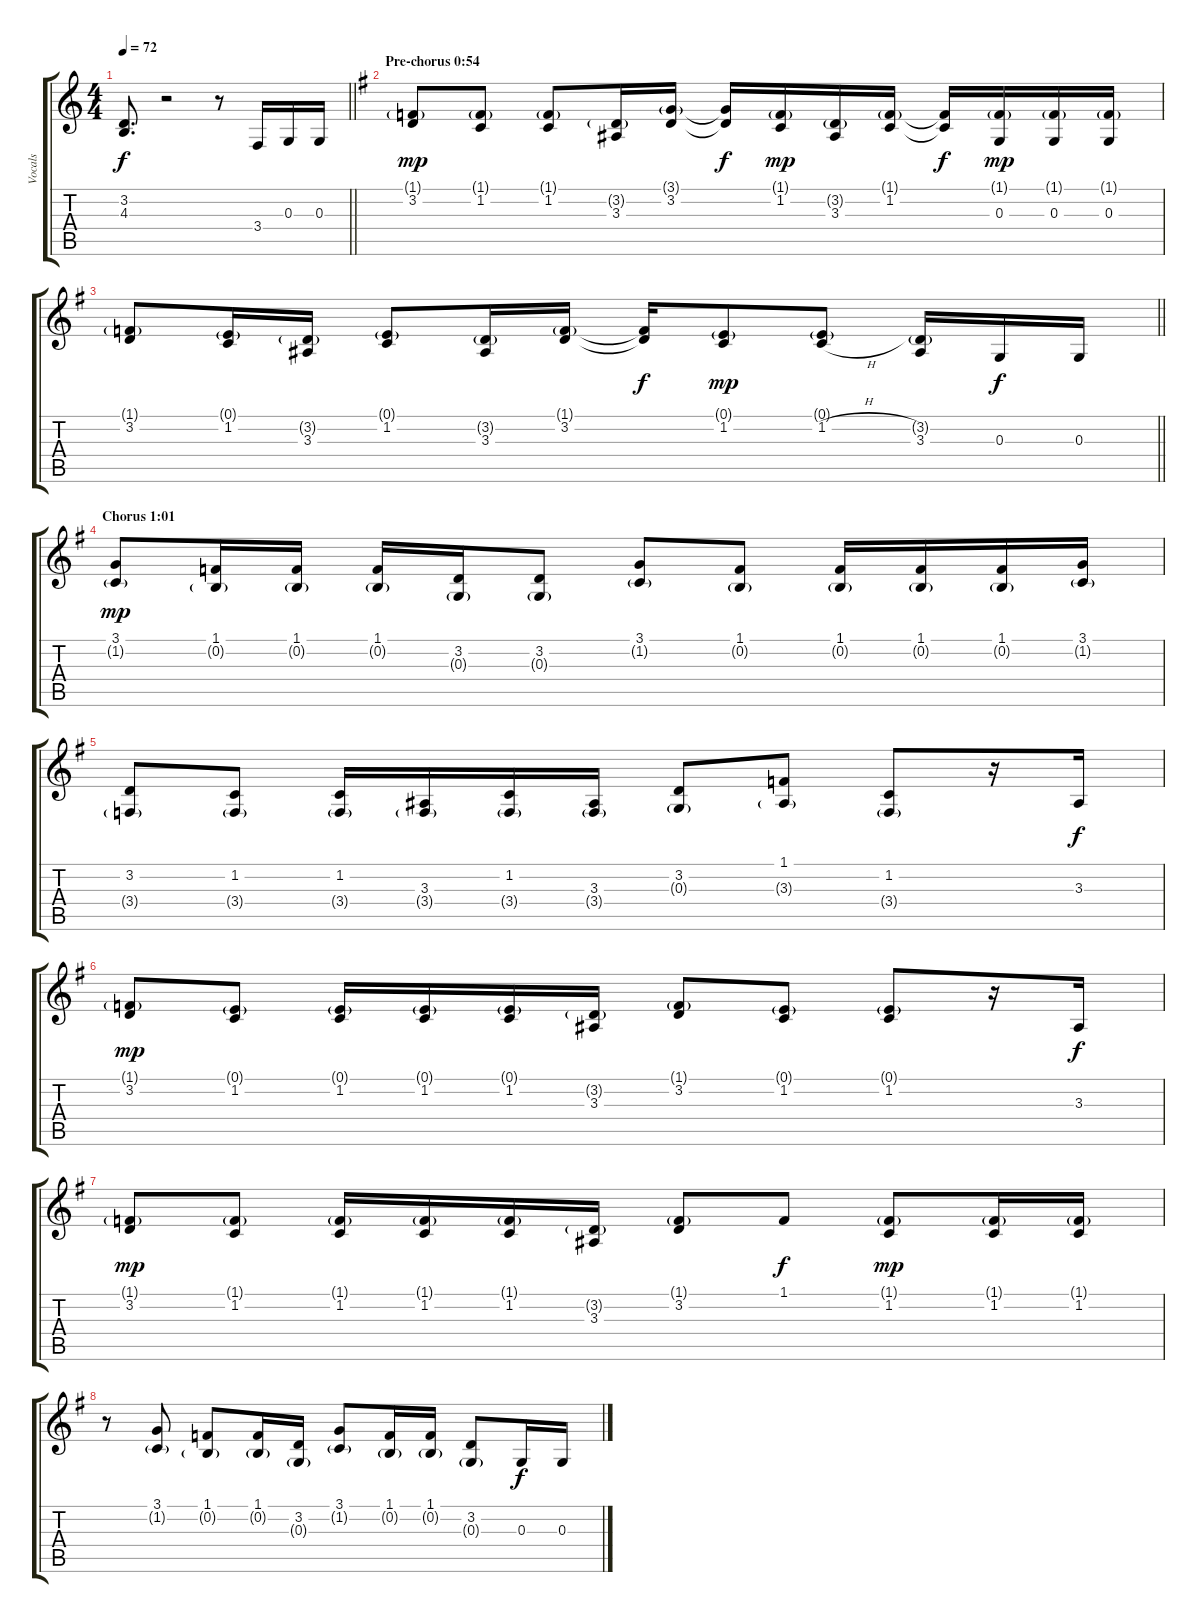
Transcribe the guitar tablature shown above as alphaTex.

\track ("Vocals" "Vocals") {instrument brightacousticpiano}
\staff {score tabs}
\tuning (E4 B3 G3 D3 A2 E2) {hide}
\ts (4 4)
\tempo 72
\clef g2
\barLineRight lightlight
\ks c
(3.2{t} 4.3).8{d dy f} r.2 r.8 3.4.16 0.3.16 0.3.16 |
\section ("" "Pre-chorus 0:54")
\ks g
(1.1{g} 3.2).8{dy mp} (1.1{g} 1.2).8 (1.1{g} 1.2).8 (3.2{g} 3.3).16 (3.1{g} 3.2).16 (3.1{t} 3.2{t}).16{dy f} (1.1{g} 1.2).16{dy mp} (3.2{g} 3.3).16 (1.1{g} 1.2).16 (1.1{t} 1.2{t}).16{dy f} (1.1{g} 0.3).16{dy mp} (1.1{g} 0.3).16 (1.1{g} 0.3).16 |
\barLineRight lightlight
(1.1{g} 3.2).8 (0.1{g} 1.2).16 (3.2{g} 3.3).16 (0.1{g} 1.2).8 (3.2{g} 3.3).16 (1.1{g} 3.2).16 (1.1{t} 3.2{t}).16{dy f} (0.1{g} 1.2).8{dy mp} (0.1{g} 1.2{h}).8 (3.2{g} 3.3).16 0.3.16{dy f} 0.3.16 |
\section ("" "Chorus 1:01")
(3.1 1.2{g}).8{dy mp} (1.1 0.2{g}).16 (1.1 0.2{g}).16 (1.1 0.2{g}).16 (3.2 0.3{g}).16 (3.2 0.3{g}).8 (3.1 1.2{g}).8 (1.1 0.2{g}).8 (1.1 0.2{g}).16 (1.1 0.2{g}).16 (1.1 0.2{g}).16 (3.1 1.2{g}).16 |
(3.2 3.4{g}).8 (1.2 3.4{g}).8 (1.2 3.4{g}).16 (3.3 3.4{g}).16 (1.2 3.4{g}).16 (3.3 3.4{g}).16 (3.2 0.3{g}).8 (1.1 3.3{g}).8 (1.2 3.4{g}).8 r.16 3.3.16{dy f} |
(1.1{g} 3.2).8{dy mp} (0.1{g} 1.2).8 (0.1{g} 1.2).16 (0.1{g} 1.2).16 (0.1{g} 1.2).16 (3.2{g} 3.3).16 (1.1{g} 3.2).8 (0.1{g} 1.2).8 (0.1{g} 1.2).8 r.16 3.3.16{dy f} |
(1.1{g} 3.2).8{dy mp} (1.1{g} 1.2).8 (1.1{g} 1.2).16 (1.1{g} 1.2).16 (1.1{g} 1.2).16 (3.2{g} 3.3).16 (1.1{g} 3.2).8 1.1.8{dy f} (1.1{g} 1.2).8{dy mp} (1.1{g} 1.2).16 (1.1{g} 1.2).16 |
r.8 (3.1 1.2{g}).8 (1.1 0.2{g}).8 (1.1 0.2{g}).16 (3.2 0.3{g}).16 (3.1 1.2{g}).8 (1.1 0.2{g}).16 (1.1 0.2{g}).16 (3.2 0.3{g}).8 0.3.16{dy f} 0.3.16
